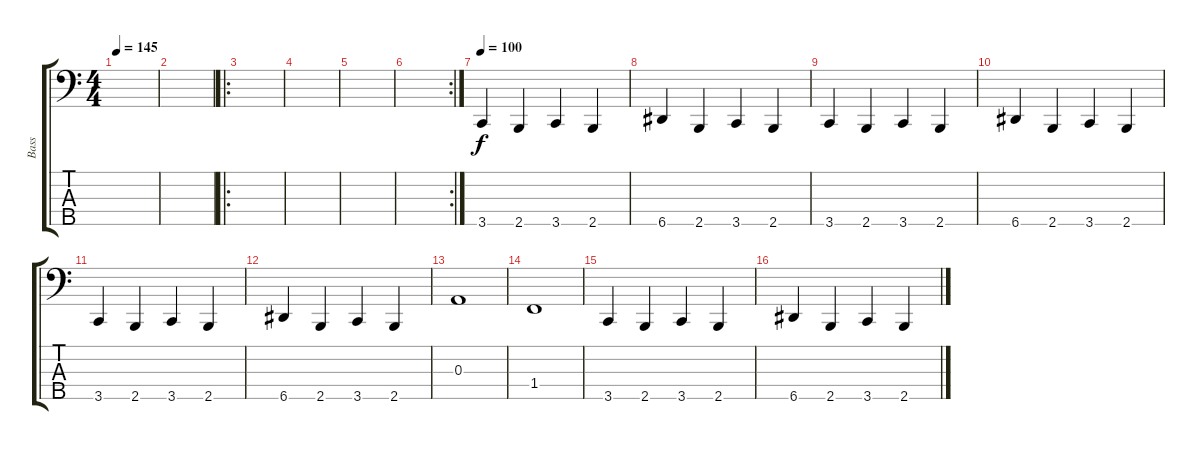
\track ("Bass" "Bass") {instrument electricbasspick}
\staff {score tabs}
\tuning (G2 D2 A1 E1 A0) {hide}
\ts (4 4)
\tempo 145
\clef f4
\ks c
|
|
\ro
|
|
|
\rc 2
|
\tempo 100
3.5.4 2.5.4 3.5.4 2.5.4 |
6.5.4 2.5.4 3.5.4 2.5.4 |
3.5.4 2.5.4 3.5.4 2.5.4 |
6.5.4 2.5.4 3.5.4 2.5.4 |
3.5.4 2.5.4 3.5.4 2.5.4 |
6.5.4 2.5.4 3.5.4 2.5.4 |
0.3.1 |
1.4.1 |
3.5.4 2.5.4 3.5.4 2.5.4 |
6.5.4 2.5.4 3.5.4 2.5.4
